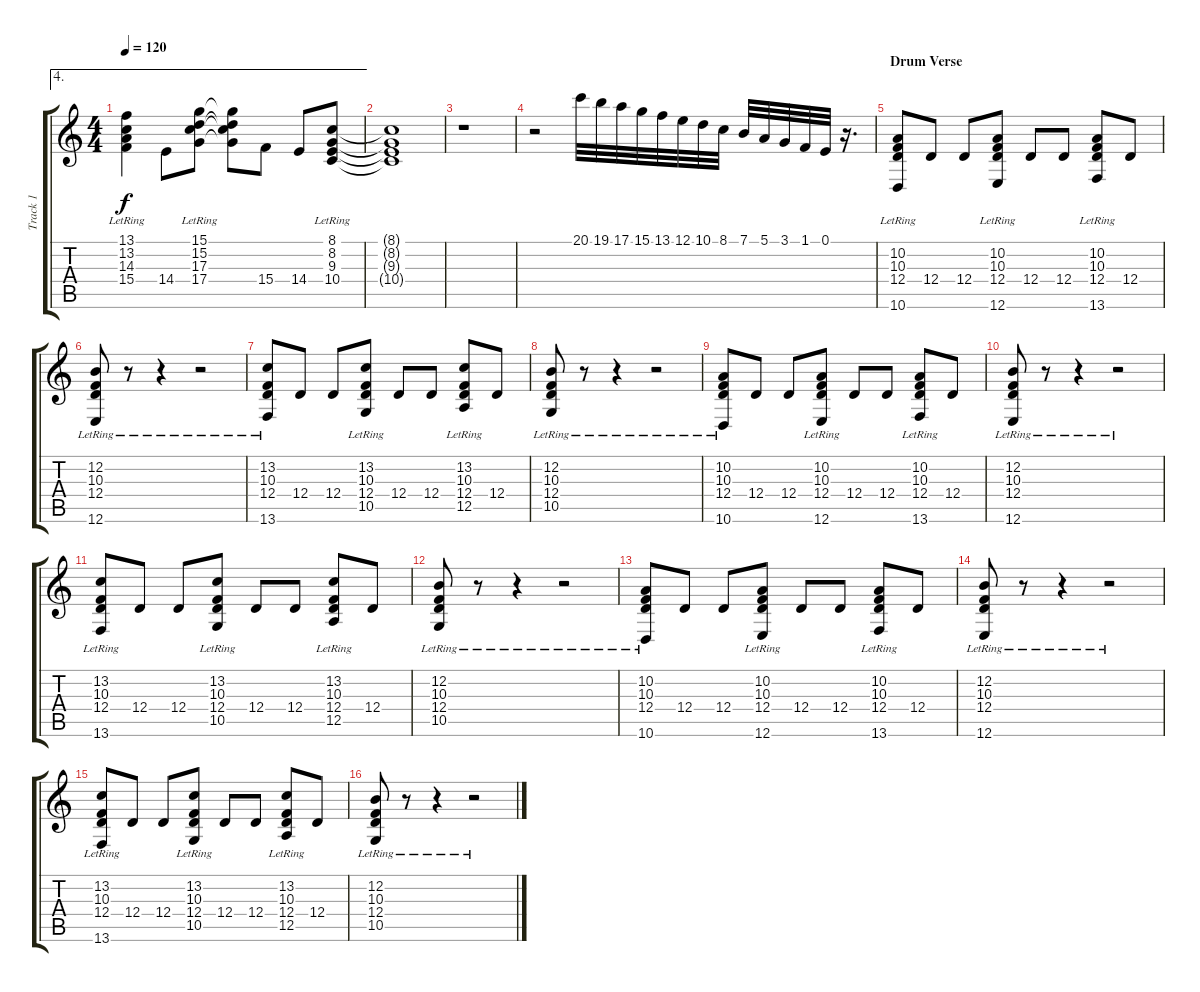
\track ("Track 1" "Track 1") {instrument acousticgrandpiano}
\staff {score tabs}
\tuning (E4 B3 G3 D3 A2 E2) {hide}
\ae 4
\ts (4 4)
\tempo 120
\clef g2
\ks c
(13.1{lr} 13.2{lr} 14.3{lr} 15.4).4{dy f} 14.4.8 (15.1{lr} 15.2 17.3{lr} 17.4).8 (15.1{t} 15.2{t} 17.3{t} 17.4{t}).8 15.4.8 14.4.8 (8.1{lr} 8.2{lr} 9.3{lr} 10.4).8 |
(8.1{t} 8.2{t} 9.3{t} 10.4{t}).1 |
r.1 |
r.2{balance 16} 20.1.32{balance 0} 19.1.32 17.1.32 15.1.32 13.1.32 12.1.32 10.1.32 8.1.32 7.1.32 5.1.32 3.1.32 1.1.32 0.1.32 r.16{d balance 12} |
\section ("" "Drum Verse")
(10.2 10.3 12.4 10.6{lr}).8{balance 12} 12.4.8 12.4.8 (10.2 10.3 12.4 12.6{lr}).8 12.4.8 12.4.8 (10.2 10.3 12.4 13.6{lr}).8 12.4.8 |
(12.2 10.3 12.4 12.6{lr}).8 r.8 r.4 r.2 |
(13.2 10.3 12.4 13.6{lr}).8 12.4.8 12.4.8 (13.2 10.3 12.4 10.5{lr}).8 12.4.8 12.4.8 (13.2 10.3 12.4 12.5{lr}).8 12.4.8 |
(12.2 10.3 12.4 10.5{lr}).8 r.8 r.4 r.2 |
(10.2 10.3 12.4 10.6{lr}).8 12.4.8 12.4.8 (10.2 10.3 12.4 12.6{lr}).8 12.4.8 12.4.8 (10.2 10.3 12.4 13.6{lr}).8 12.4.8 |
(12.2 10.3 12.4 12.6{lr}).8 r.8 r.4 r.2 |
(13.2 10.3 12.4 13.6{lr}).8 12.4.8 12.4.8 (13.2 10.3 12.4 10.5{lr}).8 12.4.8 12.4.8 (13.2 10.3 12.4 12.5{lr}).8 12.4.8 |
(12.2 10.3 12.4 10.5{lr}).8 r.8 r.4 r.2 |
(10.2 10.3 12.4 10.6{lr}).8 12.4.8 12.4.8 (10.2 10.3 12.4 12.6{lr}).8 12.4.8 12.4.8 (10.2 10.3 12.4 13.6{lr}).8 12.4.8 |
(12.2 10.3 12.4 12.6{lr}).8 r.8 r.4 r.2 |
(13.2 10.3 12.4 13.6{lr}).8 12.4.8 12.4.8 (13.2 10.3 12.4 10.5{lr}).8 12.4.8 12.4.8 (13.2 10.3 12.4 12.5{lr}).8 12.4.8 |
(12.2 10.3 12.4 10.5{lr}).8 r.8 r.4 r.2
